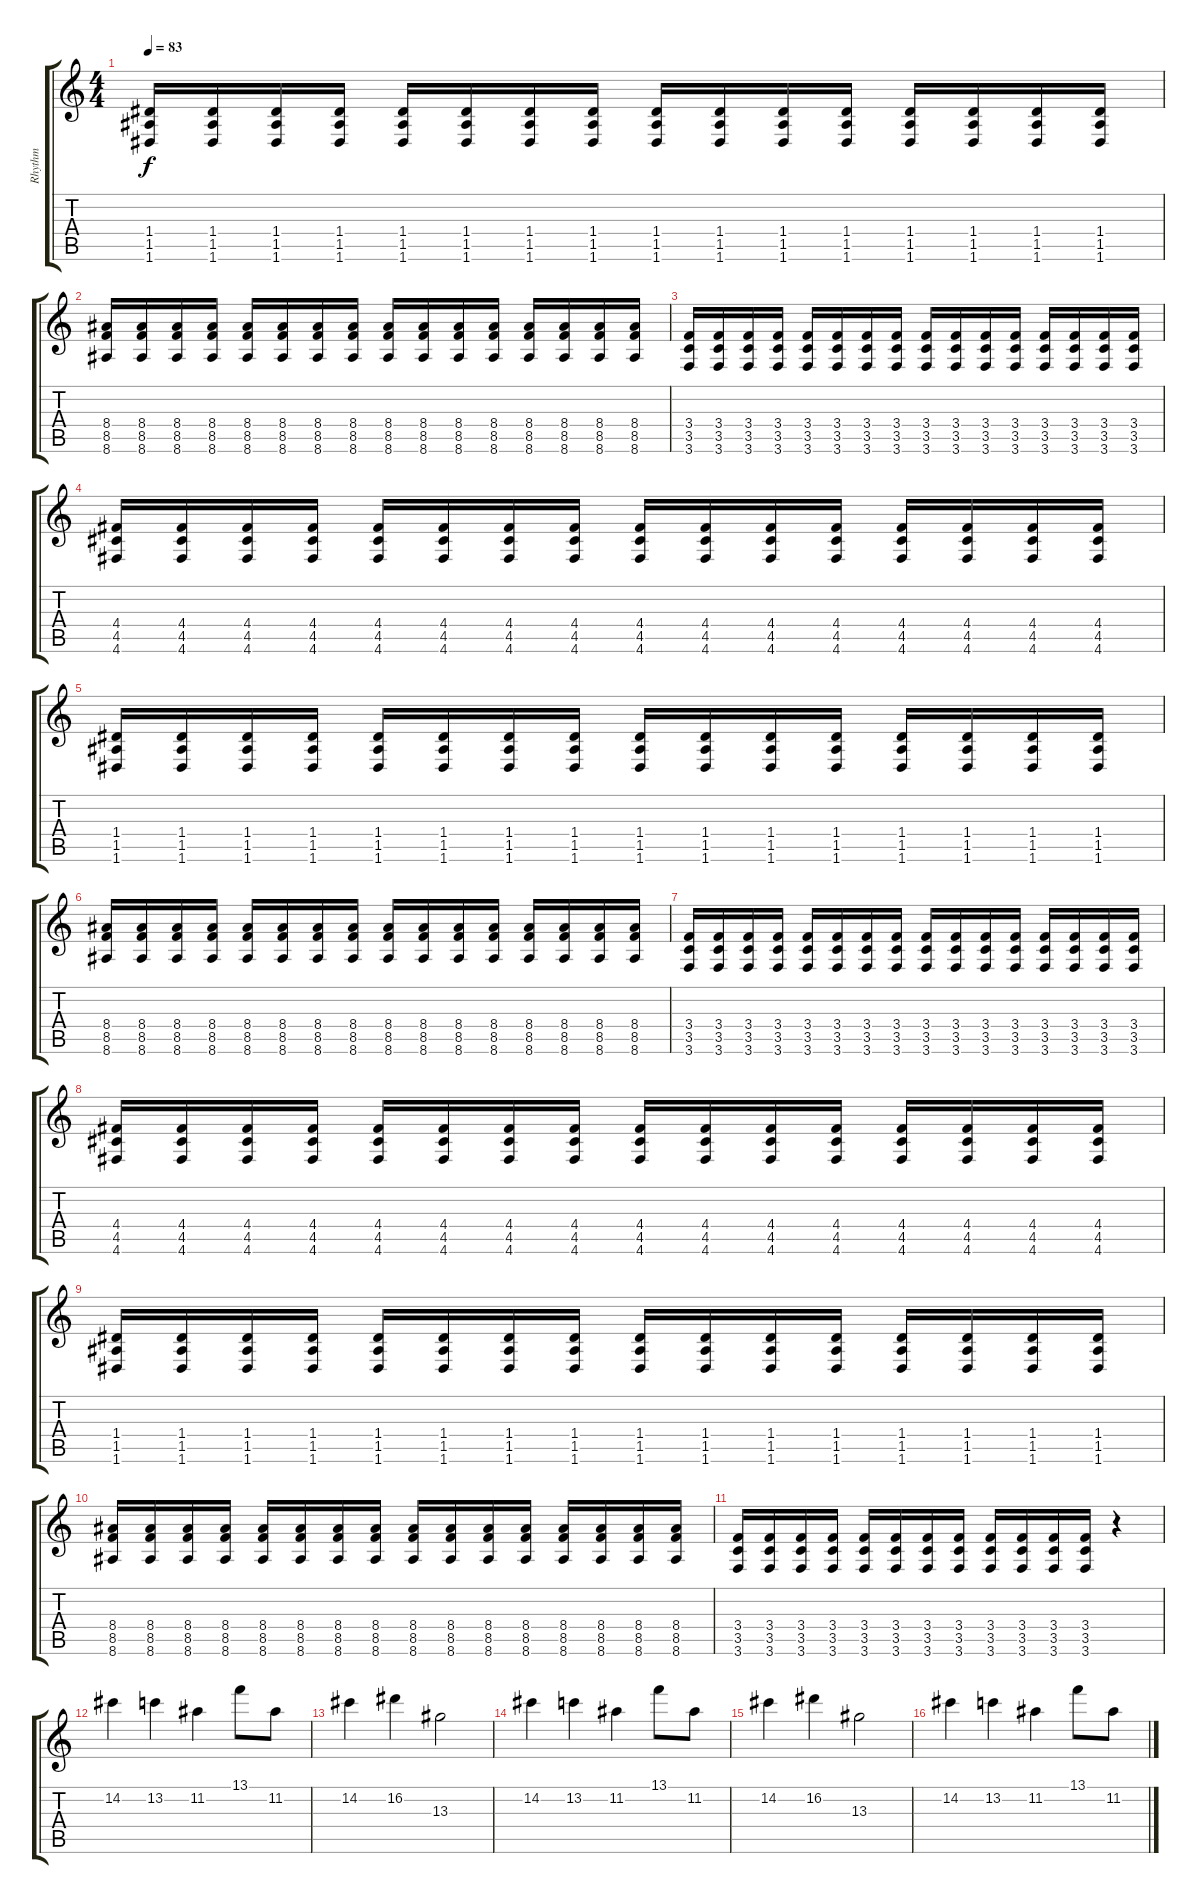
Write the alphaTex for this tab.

\track ("Rhythm" "Rhythm") {instrument distortionguitar}
\staff {score tabs}
\tuning (E4 B3 G3 D3 A2 D2) {hide}
\ts (4 4)
\tempo 83
\clef g2
\ks c
(1.4 1.5 1.6).16{dy f} (1.4 1.5 1.6).16 (1.4 1.5 1.6).16 (1.4 1.5 1.6).16 (1.4 1.5 1.6).16 (1.4 1.5 1.6).16 (1.4 1.5 1.6).16 (1.4 1.5 1.6).16 (1.4 1.5 1.6).16 (1.4 1.5 1.6).16 (1.4 1.5 1.6).16 (1.4 1.5 1.6).16 (1.4 1.5 1.6).16 (1.4 1.5 1.6).16 (1.4 1.5 1.6).16 (1.4 1.5 1.6).16 |
(8.4 8.5 8.6).16 (8.4 8.5 8.6).16 (8.4 8.5 8.6).16 (8.4 8.5 8.6).16 (8.4 8.5 8.6).16 (8.4 8.5 8.6).16 (8.4 8.5 8.6).16 (8.4 8.5 8.6).16 (8.4 8.5 8.6).16 (8.4 8.5 8.6).16 (8.4 8.5 8.6).16 (8.4 8.5 8.6).16 (8.4 8.5 8.6).16 (8.4 8.5 8.6).16 (8.4 8.5 8.6).16 (8.4 8.5 8.6).16 |
(3.4 3.5 3.6).16 (3.4 3.5 3.6).16 (3.4 3.5 3.6).16 (3.4 3.5 3.6).16 (3.4 3.5 3.6).16 (3.4 3.5 3.6).16 (3.4 3.5 3.6).16 (3.4 3.5 3.6).16 (3.4 3.5 3.6).16 (3.4 3.5 3.6).16 (3.4 3.5 3.6).16 (3.4 3.5 3.6).16 (3.4 3.5 3.6).16 (3.4 3.5 3.6).16 (3.4 3.5 3.6).16 (3.4 3.5 3.6).16 |
(4.4 4.5 4.6).16 (4.4 4.5 4.6).16 (4.4 4.5 4.6).16 (4.4 4.5 4.6).16 (4.4 4.5 4.6).16 (4.4 4.5 4.6).16 (4.4 4.5 4.6).16 (4.4 4.5 4.6).16 (4.4 4.5 4.6).16 (4.4 4.5 4.6).16 (4.4 4.5 4.6).16 (4.4 4.5 4.6).16 (4.4 4.5 4.6).16 (4.4 4.5 4.6).16 (4.4 4.5 4.6).16 (4.4 4.5 4.6).16 |
(1.4 1.5 1.6).16 (1.4 1.5 1.6).16 (1.4 1.5 1.6).16 (1.4 1.5 1.6).16 (1.4 1.5 1.6).16 (1.4 1.5 1.6).16 (1.4 1.5 1.6).16 (1.4 1.5 1.6).16 (1.4 1.5 1.6).16 (1.4 1.5 1.6).16 (1.4 1.5 1.6).16 (1.4 1.5 1.6).16 (1.4 1.5 1.6).16 (1.4 1.5 1.6).16 (1.4 1.5 1.6).16 (1.4 1.5 1.6).16 |
(8.4 8.5 8.6).16 (8.4 8.5 8.6).16 (8.4 8.5 8.6).16 (8.4 8.5 8.6).16 (8.4 8.5 8.6).16 (8.4 8.5 8.6).16 (8.4 8.5 8.6).16 (8.4 8.5 8.6).16 (8.4 8.5 8.6).16 (8.4 8.5 8.6).16 (8.4 8.5 8.6).16 (8.4 8.5 8.6).16 (8.4 8.5 8.6).16 (8.4 8.5 8.6).16 (8.4 8.5 8.6).16 (8.4 8.5 8.6).16 |
(3.4 3.5 3.6).16 (3.4 3.5 3.6).16 (3.4 3.5 3.6).16 (3.4 3.5 3.6).16 (3.4 3.5 3.6).16 (3.4 3.5 3.6).16 (3.4 3.5 3.6).16 (3.4 3.5 3.6).16 (3.4 3.5 3.6).16 (3.4 3.5 3.6).16 (3.4 3.5 3.6).16 (3.4 3.5 3.6).16 (3.4 3.5 3.6).16 (3.4 3.5 3.6).16 (3.4 3.5 3.6).16 (3.4 3.5 3.6).16 |
(4.4 4.5 4.6).16 (4.4 4.5 4.6).16 (4.4 4.5 4.6).16 (4.4 4.5 4.6).16 (4.4 4.5 4.6).16 (4.4 4.5 4.6).16 (4.4 4.5 4.6).16 (4.4 4.5 4.6).16 (4.4 4.5 4.6).16 (4.4 4.5 4.6).16 (4.4 4.5 4.6).16 (4.4 4.5 4.6).16 (4.4 4.5 4.6).16 (4.4 4.5 4.6).16 (4.4 4.5 4.6).16 (4.4 4.5 4.6).16 |
(1.4 1.5 1.6).16 (1.4 1.5 1.6).16 (1.4 1.5 1.6).16 (1.4 1.5 1.6).16 (1.4 1.5 1.6).16 (1.4 1.5 1.6).16 (1.4 1.5 1.6).16 (1.4 1.5 1.6).16 (1.4 1.5 1.6).16 (1.4 1.5 1.6).16 (1.4 1.5 1.6).16 (1.4 1.5 1.6).16 (1.4 1.5 1.6).16 (1.4 1.5 1.6).16 (1.4 1.5 1.6).16 (1.4 1.5 1.6).16 |
(8.4 8.5 8.6).16 (8.4 8.5 8.6).16 (8.4 8.5 8.6).16 (8.4 8.5 8.6).16 (8.4 8.5 8.6).16 (8.4 8.5 8.6).16 (8.4 8.5 8.6).16 (8.4 8.5 8.6).16 (8.4 8.5 8.6).16 (8.4 8.5 8.6).16 (8.4 8.5 8.6).16 (8.4 8.5 8.6).16 (8.4 8.5 8.6).16 (8.4 8.5 8.6).16 (8.4 8.5 8.6).16 (8.4 8.5 8.6).16 |
(3.4 3.5 3.6).16 (3.4 3.5 3.6).16 (3.4 3.5 3.6).16 (3.4 3.5 3.6).16 (3.4 3.5 3.6).16 (3.4 3.5 3.6).16 (3.4 3.5 3.6).16 (3.4 3.5 3.6).16 (3.4 3.5 3.6).16 (3.4 3.5 3.6).16 (3.4 3.5 3.6).16 (3.4 3.5 3.6).16 r.4 |
14.2.4 13.2.4 11.2.4 13.1.8 11.2.8 |
14.2.4 16.2.4 13.3.2 |
14.2.4 13.2.4 11.2.4 13.1.8 11.2.8 |
14.2.4 16.2.4 13.3.2 |
14.2.4 13.2.4 11.2.4 13.1.8 11.2.8
